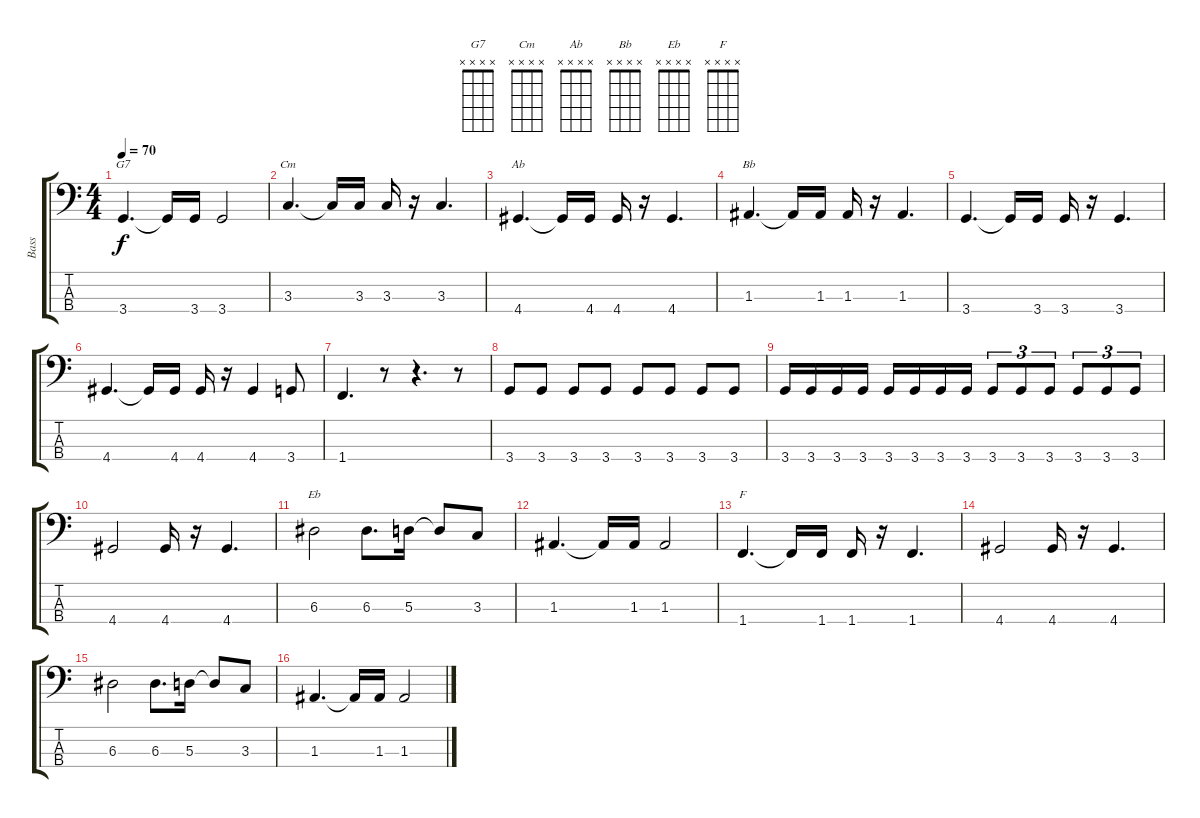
\track ("Bass" "Bass") {instrument electricbassfinger}
\staff {score tabs}
\tuning (G2 D2 A1 E1) {hide}
\chord ("G7" x x x x)
\chord ("Cm" x x x x)
\chord ("Ab" x x x x)
\chord ("Bb" x x x x)
\chord ("Eb" x x x x)
\chord ("F" x x x x)
\ts (4 4)
\tempo 70
\clef f4
\ks c
3.4.4{d ch "G7" dy f} 3.4{t}.16 3.4.16 3.4.2 |
3.3.4{d ch "Cm"} 3.3{t}.16 3.3.16 3.3.16 r.16 3.3.4{d} |
4.4.4{d ch "Ab"} 4.4{t}.16 4.4.16 4.4.16 r.16 4.4.4{d} |
1.3.4{d ch "Bb"} 1.3{t}.16 1.3.16 1.3.16 r.16 1.3.4{d} |
3.4.4{d} 3.4{t}.16 3.4.16 3.4.16 r.16 3.4.4{d} |
4.4.4{d} 4.4{t}.16 4.4.16 4.4.16 r.16 4.4.4 3.4.8 |
1.4.4{d} r.8 r.4{d} r.8 |
3.4.8 3.4.8 3.4.8 3.4.8 3.4.8 3.4.8 3.4.8 3.4.8 |
3.4.16 3.4.16 3.4.16 3.4.16 3.4.16 3.4.16 3.4.16 3.4.16 3.4.8{tu (3 2)} 3.4.8{tu (3 2)} 3.4.8{tu (3 2)} 3.4.8{tu (3 2)} 3.4.8{tu (3 2)} 3.4.8{tu (3 2)} |
4.4.2 4.4.16 r.16 4.4.4{d} |
6.3.2{ch "Eb"} 6.3.8{d} 5.3.16 5.3{t}.8 3.3.8 |
1.3.4{d} 1.3{t}.16 1.3.16 1.3.2 |
1.4.4{d ch "F"} 1.4{t}.16 1.4.16 1.4.16 r.16 1.4.4{d} |
4.4.2 4.4.16 r.16 4.4.4{d} |
6.3.2 6.3.8{d} 5.3.16 5.3{t}.8 3.3.8 |
1.3.4{d} 1.3{t}.16 1.3.16 1.3.2
